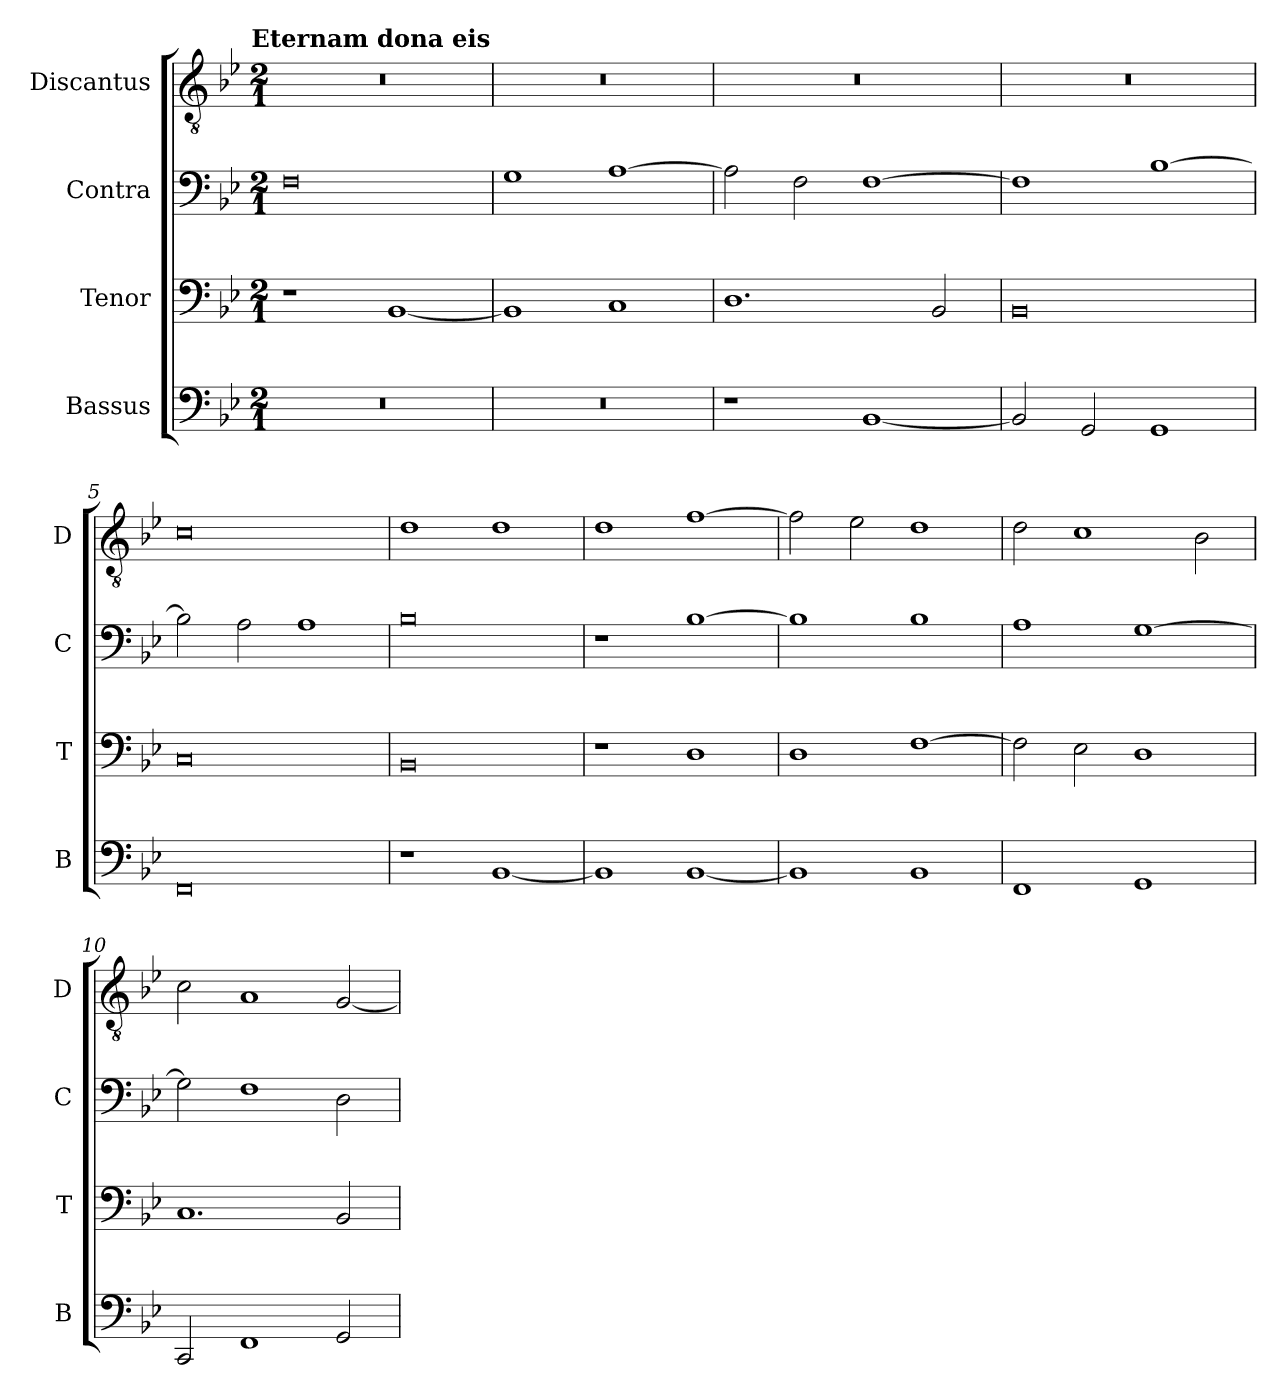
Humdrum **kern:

**kern	**kern	**kern	**kern
*part4	*part3	*part2	*part1
*staff4	*staff3	*staff2	*staff1
*I"Bassus	*I"Tenor	*I"Contra	*I"Discantus
*I'B	*I'T	*I'C	*I'D
*clefF4	*clefF4	*clefF4	*clefGv2
*k[b-e-]	*k[b-e-]	*k[b-e-]	*k[b-e-]
!!LO:TX:omd:t=Eternam dona eis
*M2/1	*M2/1	*M2/1	*M2/1
=1	=1	=1	=1
0r	1r	0F	0r
.	[1BB-	.	.
=2	=2	=2	=2
0r	1BB-]	1G	0r
.	1C	[1A	.
=3	=3	=3	=3
1r	1.D	2A\]	0r
.	.	2F\	.
[1BB-	.	[1F	.
.	2BB-/	.	.
=4	=4	=4	=4
2BB-/]	0BB-	1F]	0r
2GG/	.	.	.
1GG	.	[1B-	.
=5	=5	=5	=5
0FF	0C	2B-\]	0c
.	.	2A\	.
.	.	1A	.
=6	=6	=6	=6
1r	0BB-	0B-	1d
[1BB-	.	.	1d
=7	=7	=7	=7
1BB-]	1r	1r	1d
[1BB-	1D	[1B-	[1f
=8	=8	=8	=8
1BB-]	1D	1B-]	2f\]
.	.	.	2e-\
1BB-	[1F	1B-	1d
=9	=9	=9	=9
1FF	2F\]	1A	2d\
.	2E-\	.	1c
1GG	1D	[1G	.
.	.	.	2B-\
=10	=10	=10	=10
2CC/	1.C	2G\]	2c\
1FF	.	1F	1A
2GG/	2BB-/	2D\	[2G/
=	=	=	=
*-	*-	*-	*-
